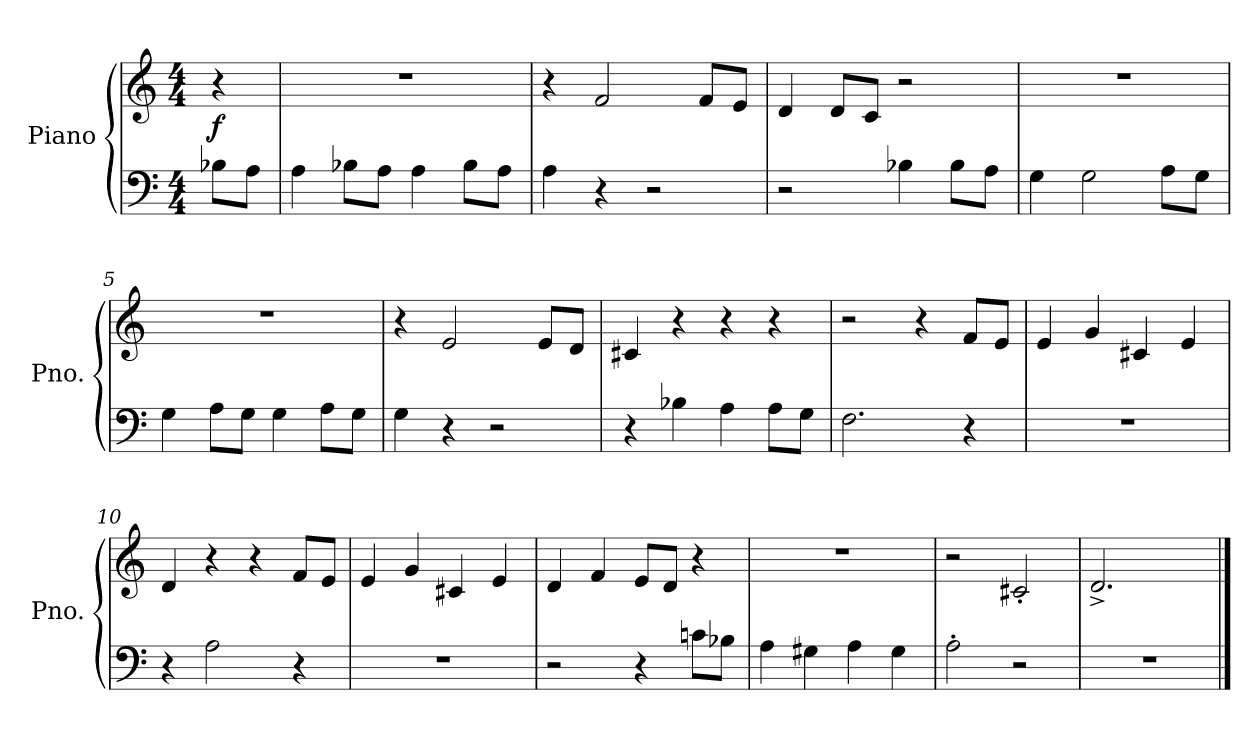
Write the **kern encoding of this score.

**kern	**kern	**dynam
*part1	*part1	*part1
*staff2	*staff1	*staff1/2
*I"Piano	*	*
*I'Pno.	*	*
*clefF4	*clefG2	*
*k[]	*k[]	*
*M4/4	*M4/4	*
=	=	=
!	!	!LO:DY:a=2
8B-X<\L	4r	f
8A\J	.	.
=1	=1	=1
4A\	1r	.
8B-X\L	.	.
8A\J	.	.
4A\	.	.
8B-\L	.	.
8A\J	.	.
=2	=2	=2
4A\	4r	.
4r	2f/	.
2r	.	.
.	8f/L	.
.	8e/J	.
=3	=3	=3
2r	4d/	.
.	8d/L	.
.	8c/J	.
4B-X\	2r	.
8B-\L	.	.
8A\J	.	.
!!LO:LB:g=z
=4	=4	=4
4G\	1r	.
2G\	.	.
8A\L	.	.
8G\J	.	.
=5	=5	=5
4G\	1r	.
8A\L	.	.
8G\J	.	.
4G\	.	.
8A\L	.	.
8G\J	.	.
=6	=6	=6
4G\	4r	.
4r	2e/	.
2r	.	.
.	8e/L	.
.	8d/J	.
=7	=7	=7
4r	4c#X/	.
4B-X\	4r	.
4A\	4r	.
8A\L	4r	.
8G\J	.	.
!!LO:LB:g=z
=8	=8	=8
2.F\	2r	.
.	4r	.
4r	8f/L	.
.	8e/J	.
=9	=9	=9
1r	4e/	.
.	4g/	.
.	4c#X/	.
.	4e/	.
=10	=10	=10
4r	4d/	.
2A\	4r	.
.	4r	.
4r	8f/L	.
.	8e/J	.
=11	=11	=11
1r	4e/	.
.	4g/	.
.	4c#X/	.
.	4e/	.
!!LO:LB:g=z
=12	=12	=12
2r	4d/	.
.	4f/	.
4r	8e/L	.
.	8d/J	.
8cni<\L	4r	.
8B-X\J	.	.
=13	=13	=13
4A\	1r	.
4G#X<\	.	.
4A\	.	.
4G#\	.	.
=14	=14	=14
2A'\	2r	.
2r	2c#X'/	.
=15	=15	=15
1r	2.d^/	.
.	4ryy	.
==	==	==
*-	*-	*-
